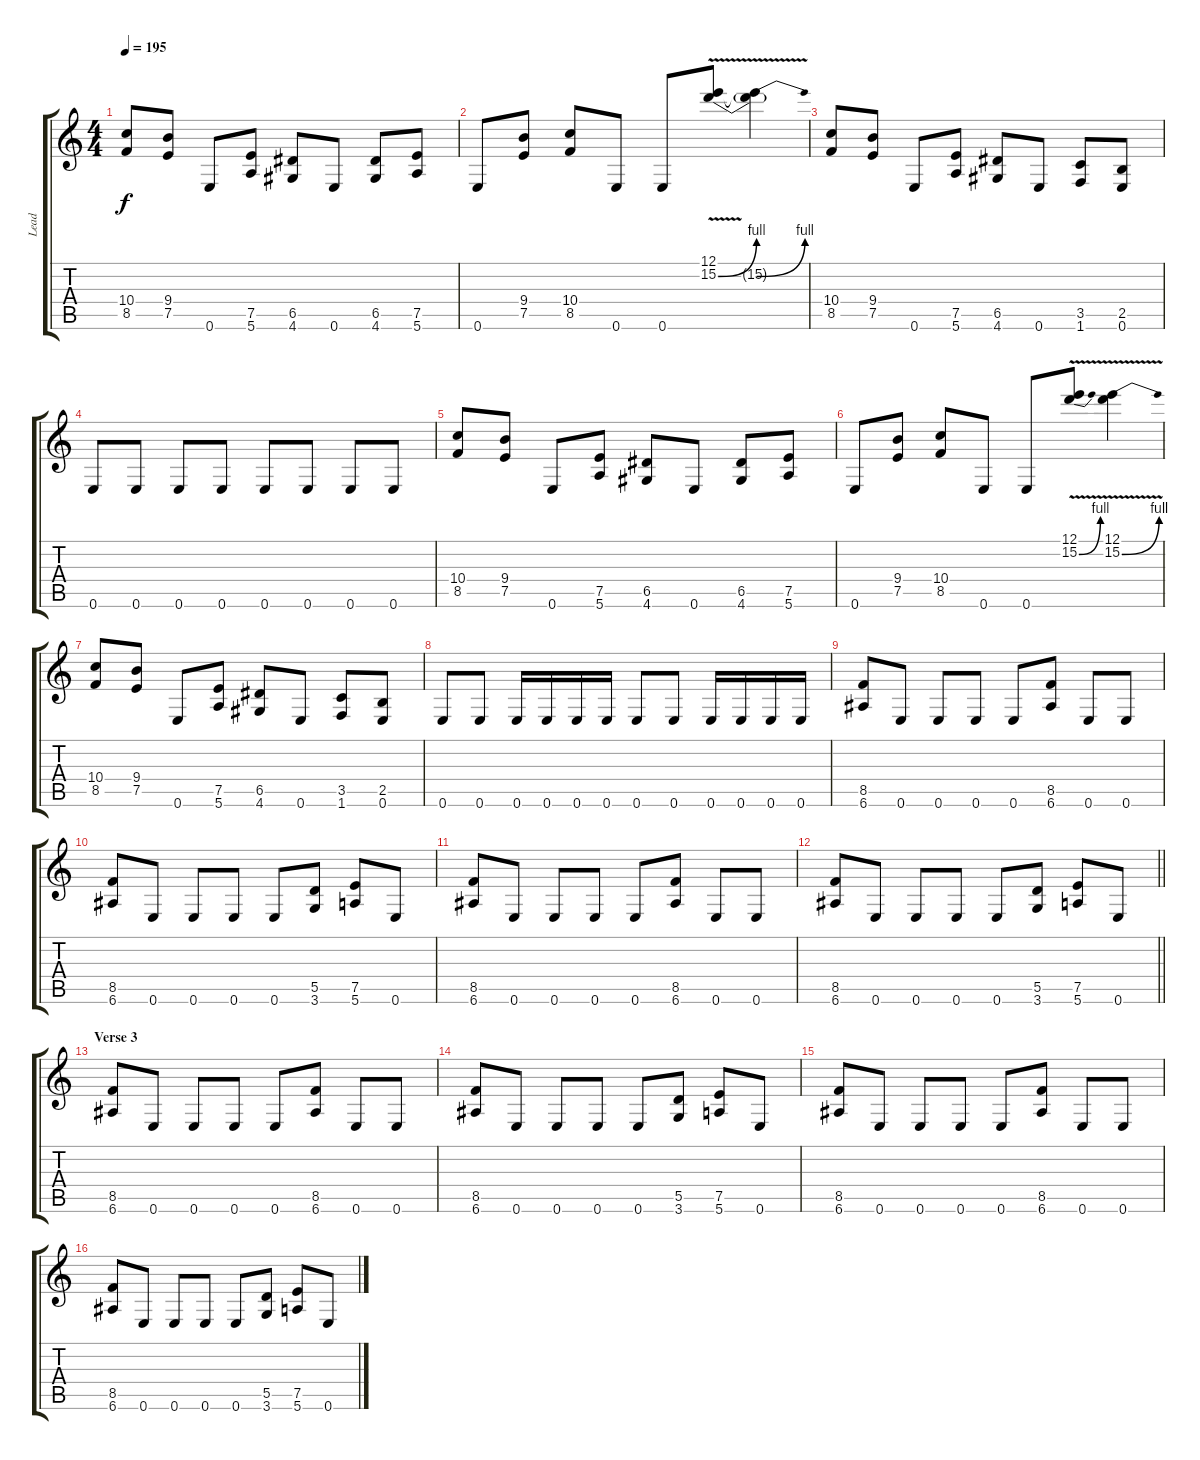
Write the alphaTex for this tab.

\track ("Lead" "Lead") {instrument distortionguitar}
\staff {score tabs}
\tuning (E4 B3 G3 D3 A2 E2) {hide}
\ts (4 4)
\tempo 195
\clef g2
\ks c
(10.4 8.5).8{dy f} (9.4 7.5).8 0.6.8 (7.5 5.6).8 (6.5 4.6).8 0.6.8 (6.5 4.6).8 (7.5 5.6).8 |
0.6.8 (9.4 7.5).8 (10.4 8.5).8 0.6.8 0.6.8 (12.1 15.2{be (bend 0 0 60 4) v}).8 (12.1{t} 15.2{be (bend 0 0 60 4) v t}).4 |
(10.4 8.5).8 (9.4 7.5).8 0.6.8 (7.5 5.6).8 (6.5 4.6).8 0.6.8 (3.5 1.6).8 (2.5 0.6).8 |
0.6.8 0.6.8 0.6.8 0.6.8 0.6.8 0.6.8 0.6.8 0.6.8 |
(10.4 8.5).8 (9.4 7.5).8 0.6.8 (7.5 5.6).8 (6.5 4.6).8 0.6.8 (6.5 4.6).8 (7.5 5.6).8 |
0.6.8 (9.4 7.5).8 (10.4 8.5).8 0.6.8 0.6.8 (12.1 15.2{be (bend 0 0 60 4) v}).8 (12.1 15.2{be (bend 0 0 60 4) v}).4 |
(10.4 8.5).8 (9.4 7.5).8 0.6.8 (7.5 5.6).8 (6.5 4.6).8 0.6.8 (3.5 1.6).8 (2.5 0.6).8 |
0.6.8 0.6.8 0.6.16 0.6.16 0.6.16 0.6.16 0.6.8 0.6.8 0.6.16 0.6.16 0.6.16 0.6.16 |
(8.5 6.6).8 0.6.8 0.6.8 0.6.8 0.6.8 (8.5 6.6).8 0.6.8 0.6.8 |
(8.5 6.6).8 0.6.8 0.6.8 0.6.8 0.6.8 (5.5 3.6).8 (7.5 5.6).8 0.6.8 |
(8.5 6.6).8 0.6.8 0.6.8 0.6.8 0.6.8 (8.5 6.6).8 0.6.8 0.6.8 |
\barLineRight lightlight
(8.5 6.6).8 0.6.8 0.6.8 0.6.8 0.6.8 (5.5 3.6).8 (7.5 5.6).8 0.6.8 |
\section ("" "Verse 3")
(8.5 6.6).8 0.6.8 0.6.8 0.6.8 0.6.8 (8.5 6.6).8 0.6.8 0.6.8 |
(8.5 6.6).8 0.6.8 0.6.8 0.6.8 0.6.8 (5.5 3.6).8 (7.5 5.6).8 0.6.8 |
(8.5 6.6).8 0.6.8 0.6.8 0.6.8 0.6.8 (8.5 6.6).8 0.6.8 0.6.8 |
(8.5 6.6).8 0.6.8 0.6.8 0.6.8 0.6.8 (5.5 3.6).8 (7.5 5.6).8 0.6.8
